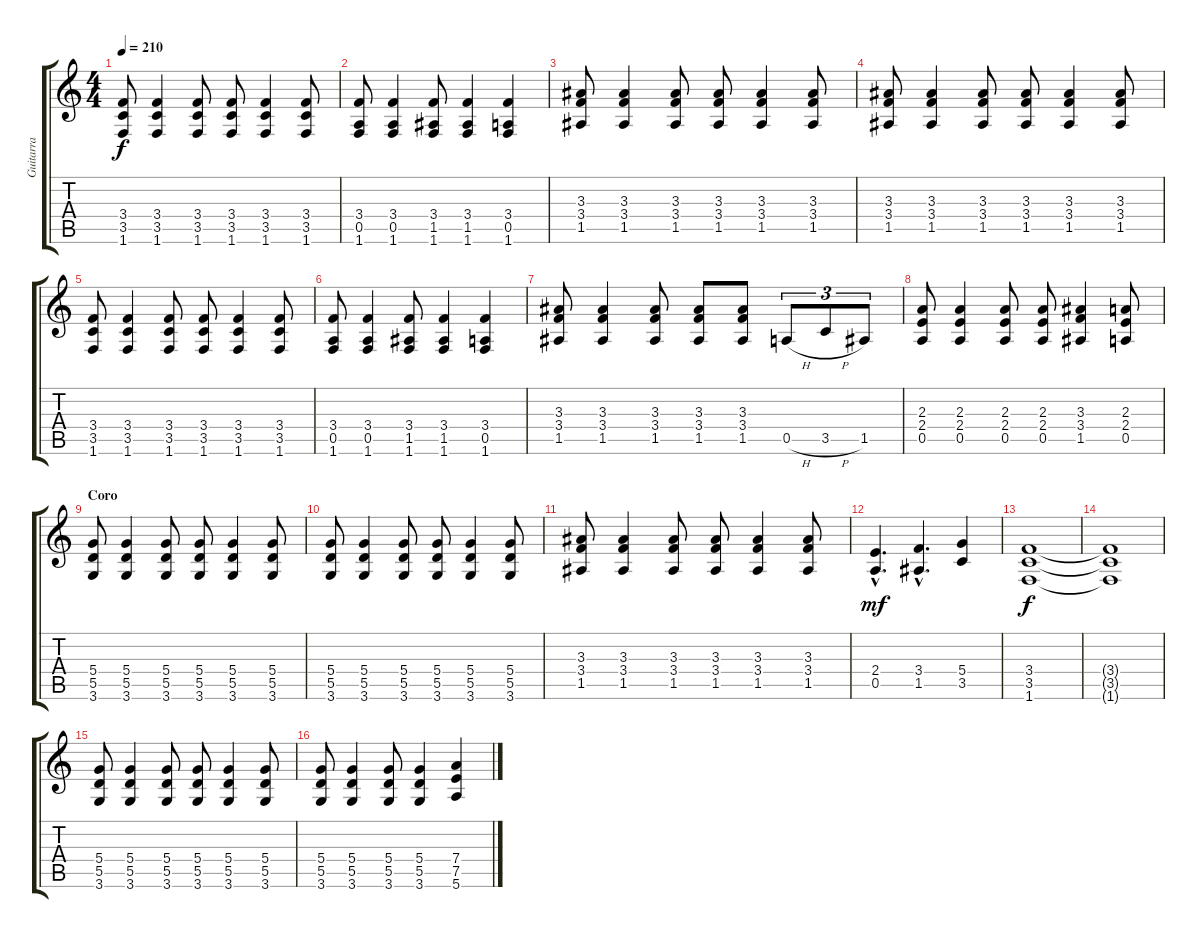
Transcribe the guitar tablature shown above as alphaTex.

\track ("Guitarra" "Guitarra") {instrument distortionguitar}
\staff {score tabs}
\tuning (E4 B3 G3 D3 A2 E2) {hide}
\ts (4 4)
\tempo 210
\clef g2
\ks c
(3.4 3.5 1.6).8{dy f} (3.4 3.5 1.6).4 (3.4 3.5 1.6).8 (3.4 3.5 1.6).8 (3.4 3.5 1.6).4 (3.4 3.5 1.6).8 |
(3.4 0.5 1.6).8 (3.4 0.5 1.6).4 (3.4 1.5 1.6).8 (3.4 1.5 1.6).4 (3.4 0.5 1.6).4 |
(3.3 3.4 1.5).8 (3.3 3.4 1.5).4 (3.3 3.4 1.5).8 (3.3 3.4 1.5).8 (3.3 3.4 1.5).4 (3.3 3.4 1.5).8 |
(3.3 3.4 1.5).8 (3.3 3.4 1.5).4 (3.3 3.4 1.5).8 (3.3 3.4 1.5).8 (3.3 3.4 1.5).4 (3.3 3.4 1.5).8 |
(3.4 3.5 1.6).8 (3.4 3.5 1.6).4 (3.4 3.5 1.6).8 (3.4 3.5 1.6).8 (3.4 3.5 1.6).4 (3.4 3.5 1.6).8 |
(3.4 0.5 1.6).8 (3.4 0.5 1.6).4 (3.4 1.5 1.6).8 (3.4 1.5 1.6).4 (3.4 0.5 1.6).4 |
(3.3 3.4 1.5).8 (3.3 3.4 1.5).4 (3.3 3.4 1.5).8 (3.3 3.4 1.5).8 (3.3 3.4 1.5).8 0.5{h}.8{tu (3 2)} 3.5{h}.8{tu (3 2)} 1.5.8{tu (3 2)} |
(2.3 2.4 0.5).8 (2.3 2.4 0.5).4 (2.3 2.4 0.5).8 (2.3 2.4 0.5).8 (3.3 3.4 1.5).4 (2.3 2.4 0.5).8 |
\section ("" "Coro")
(5.4 5.5 3.6).8 (5.4 5.5 3.6).4 (5.4 5.5 3.6).8 (5.4 5.5 3.6).8 (5.4 5.5 3.6).4 (5.4 5.5 3.6).8 |
(5.4 5.5 3.6).8 (5.4 5.5 3.6).4 (5.4 5.5 3.6).8 (5.4 5.5 3.6).8 (5.4 5.5 3.6).4 (5.4 5.5 3.6).8 |
(3.3 3.4 1.5).8 (3.3 3.4 1.5).4 (3.3 3.4 1.5).8 (3.3 3.4 1.5).8 (3.3 3.4 1.5).4 (3.3 3.4 1.5).8 |
(2.4{hac} 0.5{hac}).4{d dy mf} (3.4{hac} 1.5{hac}).4{d} (5.4 3.5).4 |
(3.4 3.5 1.6).1{dy f} |
(3.4{t} 3.5{t} 1.6{t}).1{volume 11} |
(5.4 5.5 3.6).8{volume 13} (5.4 5.5 3.6).4 (5.4 5.5 3.6).8 (5.4 5.5 3.6).8 (5.4 5.5 3.6).4 (5.4 5.5 3.6).8 |
(5.4 5.5 3.6).8 (5.4 5.5 3.6).4 (5.4 5.5 3.6).8 (5.4 5.5 3.6).4 (7.4 7.5 5.6).4
